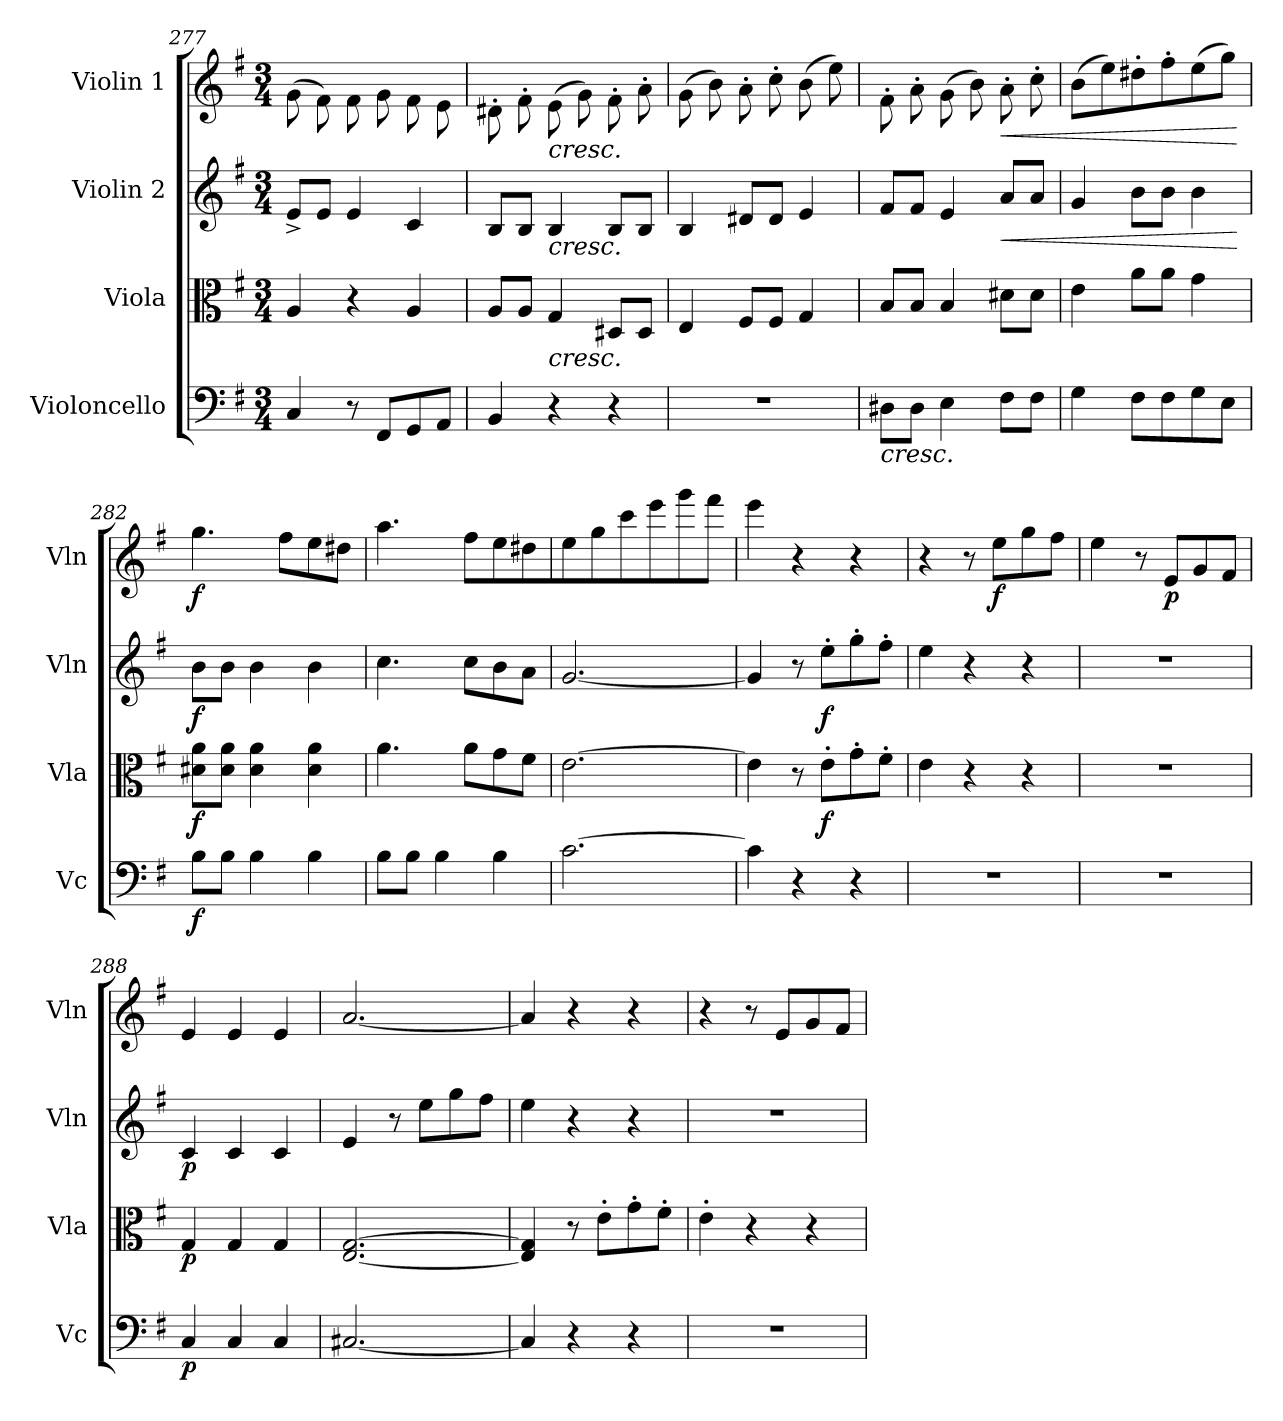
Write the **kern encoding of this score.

**kern	**dynam	**kern	**dynam	**kern	**dynam	**kern	**dynam
*part4	*part4	*part3	*part3	*part2	*part2	*part1	*part1
*staff4	*staff4	*staff3	*staff3	*staff2	*staff2	*staff1	*staff1
*I"Violoncello	*	*I"Viola	*	*I"Violin 2	*	*I"Violin 1	*
*I'Vc	*	*I'Vla	*	*I'Vln	*	*I'Vln	*
*clefF4	*	*clefC3	*	*clefG2	*	*clefG2	*
*k[f#]	*	*k[f#]	*	*k[f#]	*	*k[f#]	*
*M3/4	*	*M3/4	*	*M3/4	*	*M3/4	*
=277	=277	=277	=277	=277	=277	=277	=277
4C/	.	4A/	.	8e^/L	.	(8g\	.
.	.	.	.	8e/J	.	8f#\)	.
8r	.	4r	.	4e/	.	8f#\	.
8FF#/L	.	.	.	.	.	8g\	.
8GG/	.	4A/	.	4c/	.	8f#\	.
8AA/J	.	.	.	.	.	8e\	.
=278	=278	=278	=278	=278	=278	=278	=278
4BB/	.	8A/L	.	8B/L	.	8d#X'\	.
.	.	8A/J	.	8B/J	.	8f#'\	.
!	!	!	!	!	!	!LO:TX:b:i:t=cresc.	!
!	!	!	!	!LO:TX:b:i:t=cresc.	!	!	!
!	!	!LO:TX:b:i:t=cresc.	!	!	!	!	!
4r	.	4G/	.	4B/	.	(8e\	.
.	.	.	.	.	.	8g\)	.
4r	.	8D#X/L	.	8B/L	.	8f#'\	.
.	.	8D#/J	.	8B/J	.	8a'\	.
=279	=279	=279	=279	=279	=279	=279	=279
2.r	.	4E/	.	4B/	.	(8g\	.
.	.	.	.	.	.	8b\)	.
.	.	8F#/L	.	8d#X/L	.	8a'\	.
.	.	8F#/J	.	8d#/J	.	8cc'\	.
.	.	4G/	.	4e/	.	(8b\	.
.	.	.	.	.	.	8ee\)	.
=280	=280	=280	=280	=280	=280	=280	=280
!LO:TX:b:i:t=cresc.	!	!	!	!	!	!	!
8D#X\L	.	8B/L	.	8f#/L	.	8f#'\	.
8D#\J	.	8B/J	.	8f#/J	.	8a'\	.
4E\	.	4B/	.	4e/	.	(8g\	.
.	.	.	.	.	.	8b\)	.
!	!	!	!	!	!LO:HP:b	!	!LO:HP:b
8F#\L	.	8d#X\L	.	8a/L	<	8a'\	<
8F#\J	.	8d#\J	.	8a/J	.	8cc'\	.
=281	=281	=281	=281	=281	=281	=281	=281
4G\	.	4e\	.	4g/	.	(8b\	.
.	.	.	.	.	.	8ee\)	.
8F#\L	.	8a\L	.	8b\L	.	8dd#X'\	.
8F#\	.	8a\J	.	8b\J	.	8ff#'\	.
8G\	.	4g\	.	4b\	.	(8ee\	.
8E\J	.	.	.	.	.	8gg\J)	.
.	.	.	.	.	[	.	[
=282	=282	=282	=282	=282	=282	=282	=282
!	!LO:DY:b	!	!LO:DY:b	!	!LO:DY:b	!	!LO:DY:b
8B\L	f	8d#X\ 8a\L	f	8b\L	f	4.gg\	f
8B\J	.	8d#\ 8a\J	.	8b\J	.	.	.
4B\	.	4d#\ 4a\	.	4b\	.	.	.
.	.	.	.	.	.	8ff#\L	.
4B\	.	4d#\ 4a\	.	4b\	.	8ee\	.
.	.	.	.	.	.	8dd#X\J	.
!!LO:LB:g=z
=283	=283	=283	=283	=283	=283	=283	=283
8B\L	.	4.a\	.	4.cc\	.	4.aa\	.
8B\J	.	.	.	.	.	.	.
4B\	.	.	.	.	.	.	.
.	.	8a\L	.	8cc\L	.	8ff#\L	.
4B\	.	8g\	.	8b\	.	8ee\	.
.	.	8f#\J	.	8a\J	.	8dd#X\	.
=284	=284	=284	=284	=284	=284	=284	=284
[2.c\	.	[2.e\	.	[2.g/	.	8ee\	.
.	.	.	.	.	.	8gg\	.
.	.	.	.	.	.	8ccc\	.
.	.	.	.	.	.	8eee\	.
.	.	.	.	.	.	8ggg\	.
.	.	.	.	.	.	8fff#\J	.
!!LO:LB:g=z
=285	=285	=285	=285	=285	=285	=285	=285
4c\]	.	4e\]	.	4g/]	.	4eee\	.
4r	.	8r	.	8r	.	4r	.
!	!	!	!LO:DY:b	!	!LO:DY:b	!	!
.	.	8e'\L	f	8ee'\L	f	.	.
4r	.	8g'\	.	8gg'\	.	4r	.
.	.	8f#'\J	.	8ff#'\J	.	.	.
=286	=286	=286	=286	=286	=286	=286	=286
2.r	.	4e\	.	4ee\	.	4r	.
.	.	4r	.	4r	.	8r	.
!	!	!	!	!	!	!	!LO:DY:b
.	.	.	.	.	.	8ee\L	f
.	.	4r	.	4r	.	8gg\	.
.	.	.	.	.	.	8ff#\J	.
=287	=287	=287	=287	=287	=287	=287	=287
2.r	.	2.r	.	2.r	.	4ee\	.
.	.	.	.	.	.	8r	.
!	!	!	!	!	!	!	!LO:DY:b
.	.	.	.	.	.	8e/L	p
.	.	.	.	.	.	8g/	.
.	.	.	.	.	.	8f#/J	.
=288	=288	=288	=288	=288	=288	=288	=288
!	!LO:DY:b	!	!LO:DY:b	!	!LO:DY:b	!	!
4C/	p	4G/	p	4c/	p	4e/	.
4C/	.	4G/	.	4c/	.	4e/	.
4C/	.	4G/	.	4c/	.	4e/	.
=289	=289	=289	=289	=289	=289	=289	=289
[2.C#X/	.	[2.E/ [2.G/	.	4e/	.	[2.a/	.
.	.	.	.	8r	.	.	.
.	.	.	.	8ee\L	.	.	.
.	.	.	.	8gg\	.	.	.
.	.	.	.	8ff#\J	.	.	.
=290	=290	=290	=290	=290	=290	=290	=290
4C#/]	.	4E/] 4G/]	.	4ee\	.	4a/]	.
4r	.	8r	.	4r	.	4r	.
.	.	8e'\L	.	.	.	.	.
4r	.	8g'\	.	4r	.	4r	.
.	.	8f#'\J	.	.	.	.	.
=291	=291	=291	=291	=291	=291	=291	=291
2.r	.	4e'\	.	2.r	.	4r	.
.	.	4r	.	.	.	8r	.
.	.	.	.	.	.	8e/L	.
.	.	4r	.	.	.	8g/	.
.	.	.	.	.	.	8f#/J	.
=	=	=	=	=	=	=	=
*-	*-	*-	*-	*-	*-	*-	*-
